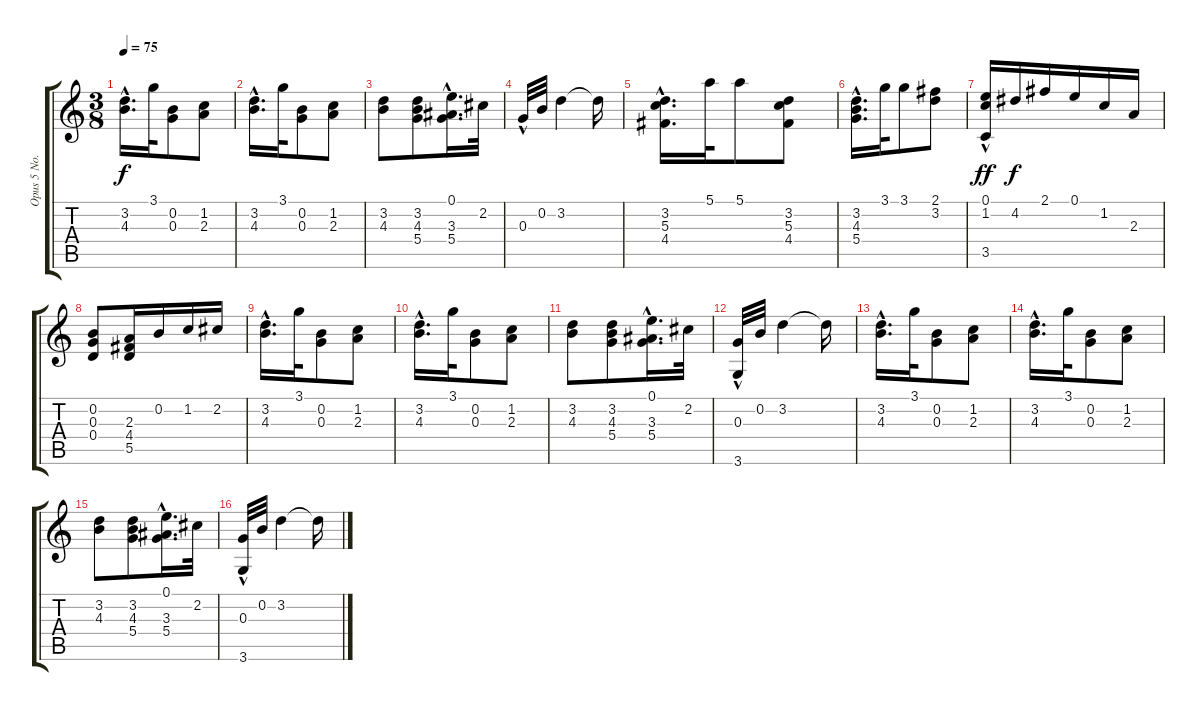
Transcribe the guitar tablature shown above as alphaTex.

\track ("Opus 5 No. 8" "Opus 5 No.") {instrument acousticguitarnylon}
\staff {score tabs}
\tuning (E4 B3 G3 D3 A2 E2) {hide}
\ts (3 8)
\tempo 75
\clef g2
\ks c
(3.2{hac} 4.3).16{d dy f instrument acousticguitarnylon} 3.1.32 (0.2 0.3).8 (1.2 2.3).8 |
(3.2{hac} 4.3).16{d} 3.1.32 (0.2 0.3).8 (1.2 2.3).8 |
(3.2 4.3).8 (3.2 4.3 5.4).8 (0.1{hac} 3.3 5.4).16{d} 2.2.32 |
0.3{hac}.32 0.2.32 3.2.4 3.2{t}.16 |
(3.2{hac} 5.3 4.4).16{d} 5.1.32 5.1.8 (3.2 5.3 4.4).8 |
(3.2{hac} 4.3 5.4).16{d} 3.1.32 3.1.8 (2.1 3.2).8 |
(0.1 1.2 3.5{hac}).16{dy ff} 4.2.16{dy f} 2.1.16 0.1.16 1.2.16 2.3.16 |
(0.2 0.3 0.4).8 (2.3 4.4 5.5).16 0.2.16 1.2.16 2.2.16 |
(3.2{hac} 4.3).16{d} 3.1.32 (0.2 0.3).8 (1.2 2.3).8 |
(3.2{hac} 4.3).16{d} 3.1.32 (0.2 0.3).8 (1.2 2.3).8 |
(3.2 4.3).8 (3.2 4.3 5.4).8 (0.1{hac} 3.3 5.4).16{d} 2.2.32 |
(0.3{hac} 3.6{hac}).32 0.2.32 3.2.4 3.2{t}.16 |
(3.2{hac} 4.3).16{d} 3.1.32 (0.2 0.3).8 (1.2 2.3).8 |
(3.2{hac} 4.3).16{d} 3.1.32 (0.2 0.3).8 (1.2 2.3).8 |
(3.2 4.3).8 (3.2 4.3 5.4).8 (0.1{hac} 3.3 5.4).16{d} 2.2.32 |
(0.3{hac} 3.6{hac}).32 0.2.32 3.2.4 3.2{t}.16
